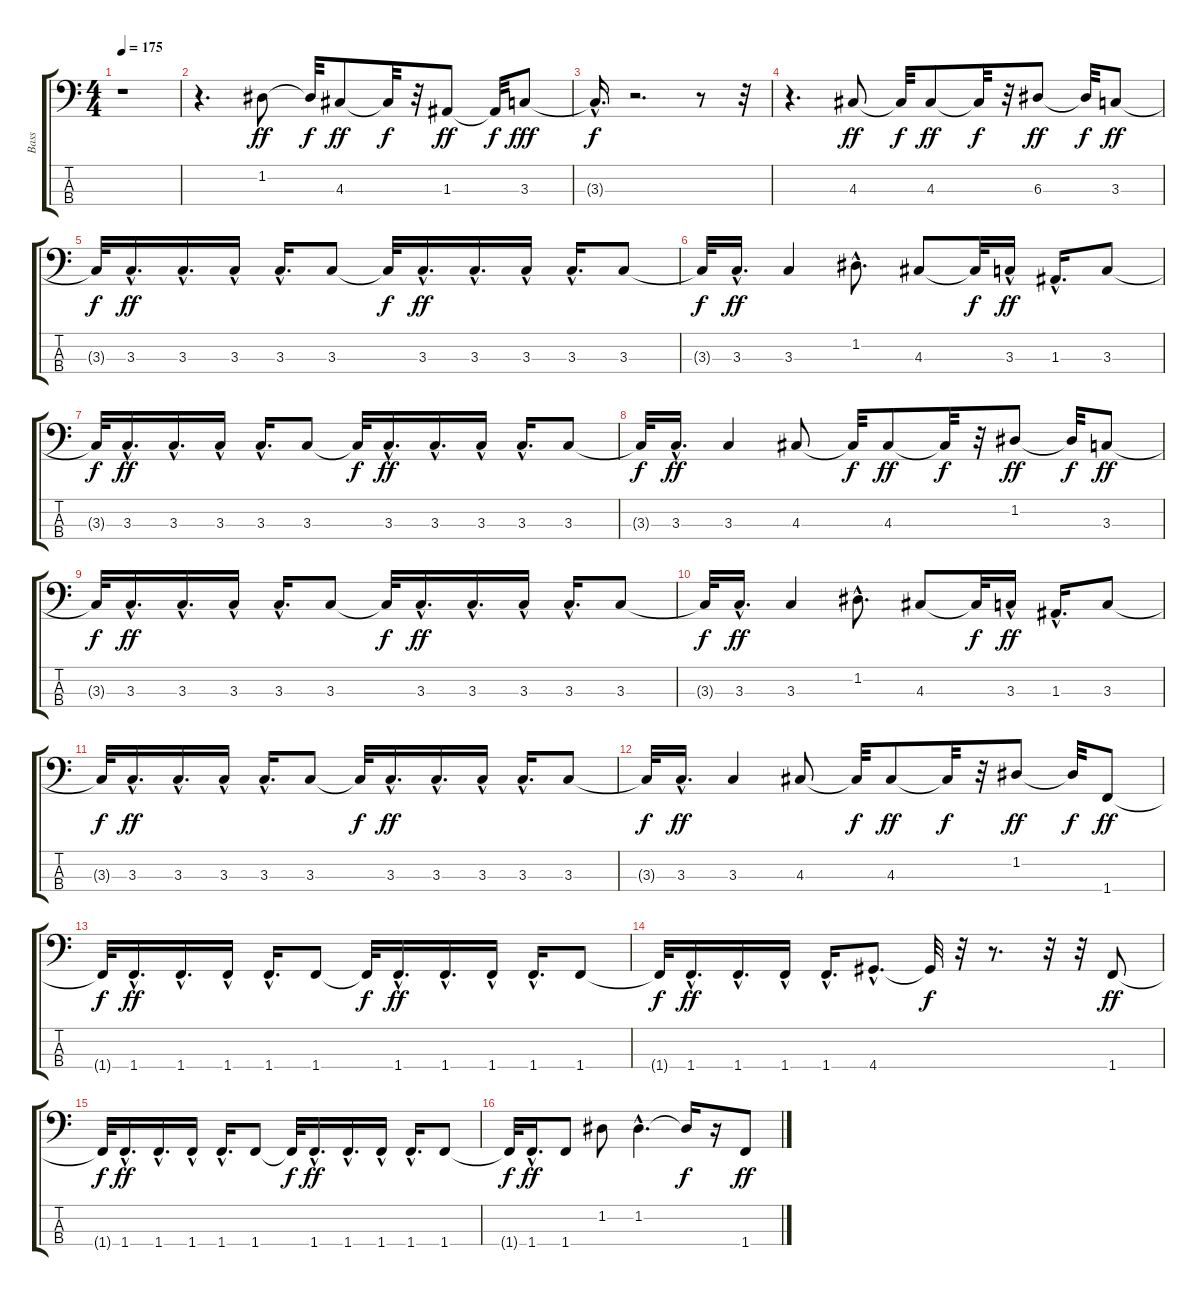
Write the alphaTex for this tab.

\track ("Bass" "Bass") {instrument electricbasspick}
\staff {score tabs}
\tuning (G2 D2 A1 E1) {hide}
\ts (4 4)
\tempo 175
\clef f4
\ks c
r.1{dy f} |
r.4{d} 1.2.8{dy ff} 1.2{t}.32{dy f} 4.3.8{dy ff} 4.3{t}.32{dy f} r.32 1.3.8{dy ff} 1.3{t}.32{dy f} 3.3.8{dy fff} |
3.3{hac t}.16{d dy f} r.2{d} r.8 r.32 |
r.4{d} 4.3.8{dy ff} 4.3{t}.32{dy f} 4.3.8{dy ff} 4.3{t}.32{dy f} r.32 6.3.8{dy ff} 6.3{t}.32{dy f} 3.3.8{dy ff} |
3.3{t}.32{dy f} 3.3{hac}.16{d dy ff} 3.3{hac}.16{d} 3.3{hac}.16 3.3{hac}.16{d} 3.3.8 3.3{t}.32{dy f} 3.3{hac}.16{d dy ff} 3.3{hac}.16{d} 3.3{hac}.16 3.3{hac}.16{d} 3.3.8 |
3.3{t}.32{dy f} 3.3{hac}.16{d dy ff} 3.3.4 1.2{hac}.8{d} 4.3.8 4.3{t}.32{dy f} 3.3{hac}.16{dy ff} 1.3{hac}.16{d} 3.3.8 |
3.3{t}.32{dy f} 3.3{hac}.16{d dy ff} 3.3{hac}.16{d} 3.3{hac}.16 3.3{hac}.16{d} 3.3.8 3.3{t}.32{dy f} 3.3{hac}.16{d dy ff} 3.3{hac}.16{d} 3.3{hac}.16 3.3{hac}.16{d} 3.3.8 |
3.3{t}.32{dy f} 3.3{hac}.16{d dy ff} 3.3.4 4.3.8 4.3{t}.32{dy f} 4.3.8{dy ff} 4.3{t}.32{dy f} r.32 1.2.8{dy ff} 1.2{t}.32{dy f} 3.3.8{dy ff} |
3.3{t}.32{dy f} 3.3{hac}.16{d dy ff} 3.3{hac}.16{d} 3.3{hac}.16 3.3{hac}.16{d} 3.3.8 3.3{t}.32{dy f} 3.3{hac}.16{d dy ff} 3.3{hac}.16{d} 3.3{hac}.16 3.3{hac}.16{d} 3.3.8 |
3.3{t}.32{dy f} 3.3{hac}.16{d dy ff} 3.3.4 1.2{hac}.8{d} 4.3.8 4.3{t}.32{dy f} 3.3{hac}.16{dy ff} 1.3{hac}.16{d} 3.3.8 |
3.3{t}.32{dy f} 3.3{hac}.16{d dy ff} 3.3{hac}.16{d} 3.3{hac}.16 3.3{hac}.16{d} 3.3.8 3.3{t}.32{dy f} 3.3{hac}.16{d dy ff} 3.3{hac}.16{d} 3.3{hac}.16 3.3{hac}.16{d} 3.3.8 |
3.3{t}.32{dy f} 3.3{hac}.16{d dy ff} 3.3.4 4.3.8 4.3{t}.32{dy f} 4.3.8{dy ff} 4.3{t}.32{dy f} r.32 1.2.8{dy ff} 1.2{t}.32{dy f} 1.4.8{dy ff} |
1.4{t}.32{dy f} 1.4{hac}.16{d dy ff} 1.4{hac}.16{d} 1.4{hac}.16 1.4{hac}.16{d} 1.4.8 1.4{t}.32{dy f} 1.4{hac}.16{d dy ff} 1.4{hac}.16{d} 1.4{hac}.16 1.4{hac}.16{d} 1.4.8 |
1.4{t}.32{dy f} 1.4{hac}.16{d dy ff} 1.4{hac}.16{d} 1.4{hac}.16 1.4{hac}.16{d} 4.4{hac}.8{d} 4.4{t}.32{dy f} r.32 r.8{d} r.32 r.32 1.4.8{dy ff} |
1.4{t}.32{dy f} 1.4{hac}.16{d dy ff} 1.4{hac}.16{d} 1.4{hac}.16 1.4{hac}.16{d} 1.4.8 1.4{t}.32{dy f} 1.4{hac}.16{d dy ff} 1.4{hac}.16{d} 1.4{hac}.16 1.4{hac}.16{d} 1.4.8 |
1.4{t}.32{dy f} 1.4{hac}.16{d dy ff} 1.4.8 1.2.8 1.2{hac}.4{d} 1.2{t}.16{dy f} r.16 1.4.8{dy ff}
